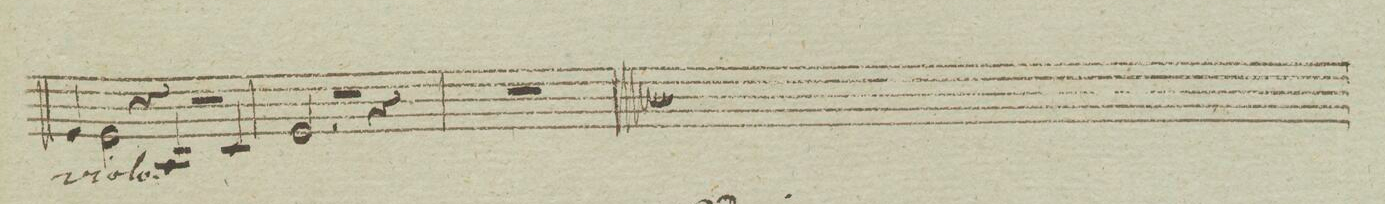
**kern	**dynam
*I"Basso	*
*clefF4	*
*k[]	*
*met(c|)	*
*M2/2	*
*^	*
2GG\	4GG/	.
.	4rE	.
2r	4CC/	.
.	4EE/	.
=65	=65	=65
1rE	2.GG/	.
.	4r	.
*v	*v	*
=66	=66
1r	.
=||67	=||67
*clefF4	*
*k[b-e-a-]	*
*M3/4	*
*-	*-
